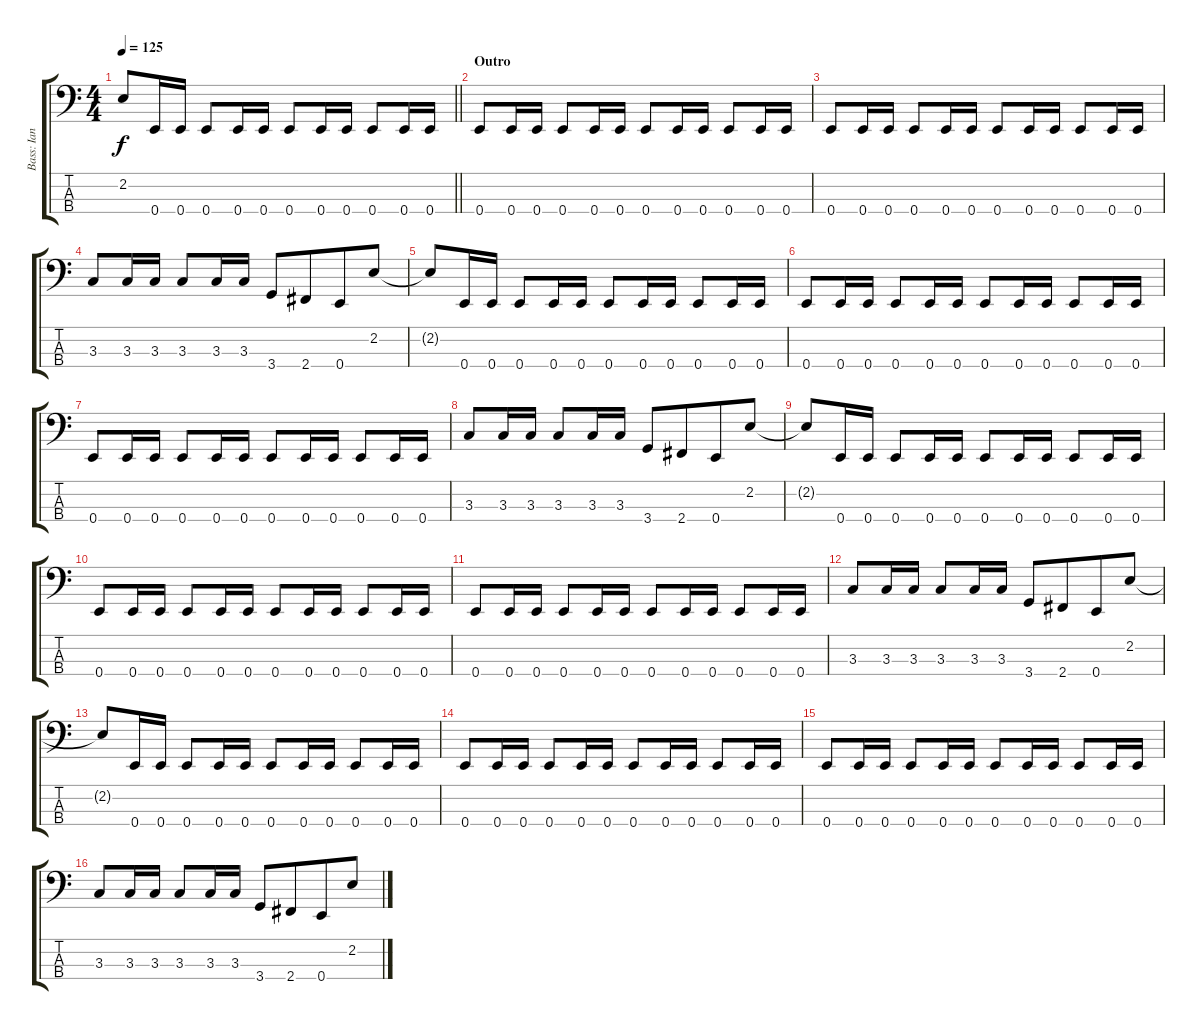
\track ("Bass: Ian" "Bass: Ian") {instrument electricbassfinger}
\staff {score tabs}
\tuning (G2 D2 A1 E1) {hide}
\ts (4 4)
\tempo 125
\clef f4
\barLineRight lightlight
\ks c
2.2{t}.8{dy f} 0.4.16 0.4.16 0.4.8 0.4.16 0.4.16 0.4.8 0.4.16 0.4.16 0.4.8 0.4.16 0.4.16 |
\section ("" "Outro")
0.4.8 0.4.16 0.4.16 0.4.8 0.4.16 0.4.16 0.4.8 0.4.16 0.4.16 0.4.8 0.4.16 0.4.16 |
0.4.8 0.4.16 0.4.16 0.4.8 0.4.16 0.4.16 0.4.8 0.4.16 0.4.16 0.4.8 0.4.16 0.4.16 |
3.3.8 3.3.16 3.3.16 3.3.8 3.3.16 3.3.16 3.4.8 2.4.8{beam merge} 0.4.8 2.2.8 |
2.2{t}.8 0.4.16 0.4.16 0.4.8 0.4.16 0.4.16 0.4.8 0.4.16 0.4.16 0.4.8 0.4.16 0.4.16 |
0.4.8 0.4.16 0.4.16 0.4.8 0.4.16 0.4.16 0.4.8 0.4.16 0.4.16 0.4.8 0.4.16 0.4.16 |
0.4.8 0.4.16 0.4.16 0.4.8 0.4.16 0.4.16 0.4.8 0.4.16 0.4.16 0.4.8 0.4.16 0.4.16 |
3.3.8 3.3.16 3.3.16 3.3.8 3.3.16 3.3.16 3.4.8 2.4.8{beam merge} 0.4.8 2.2.8 |
2.2{t}.8 0.4.16 0.4.16 0.4.8 0.4.16 0.4.16 0.4.8 0.4.16 0.4.16 0.4.8 0.4.16 0.4.16 |
0.4.8 0.4.16 0.4.16 0.4.8 0.4.16 0.4.16 0.4.8 0.4.16 0.4.16 0.4.8 0.4.16 0.4.16 |
0.4.8 0.4.16 0.4.16 0.4.8 0.4.16 0.4.16 0.4.8 0.4.16 0.4.16 0.4.8 0.4.16 0.4.16 |
3.3.8 3.3.16 3.3.16 3.3.8 3.3.16 3.3.16 3.4.8 2.4.8{beam merge} 0.4.8 2.2.8 |
2.2{t}.8 0.4.16 0.4.16 0.4.8 0.4.16 0.4.16 0.4.8 0.4.16 0.4.16 0.4.8 0.4.16 0.4.16 |
0.4.8 0.4.16 0.4.16 0.4.8 0.4.16 0.4.16 0.4.8 0.4.16 0.4.16 0.4.8 0.4.16 0.4.16 |
0.4.8 0.4.16 0.4.16 0.4.8 0.4.16 0.4.16 0.4.8 0.4.16 0.4.16 0.4.8 0.4.16 0.4.16 |
3.3.8 3.3.16 3.3.16 3.3.8 3.3.16 3.3.16 3.4.8 2.4.8{beam merge} 0.4.8 2.2.8
